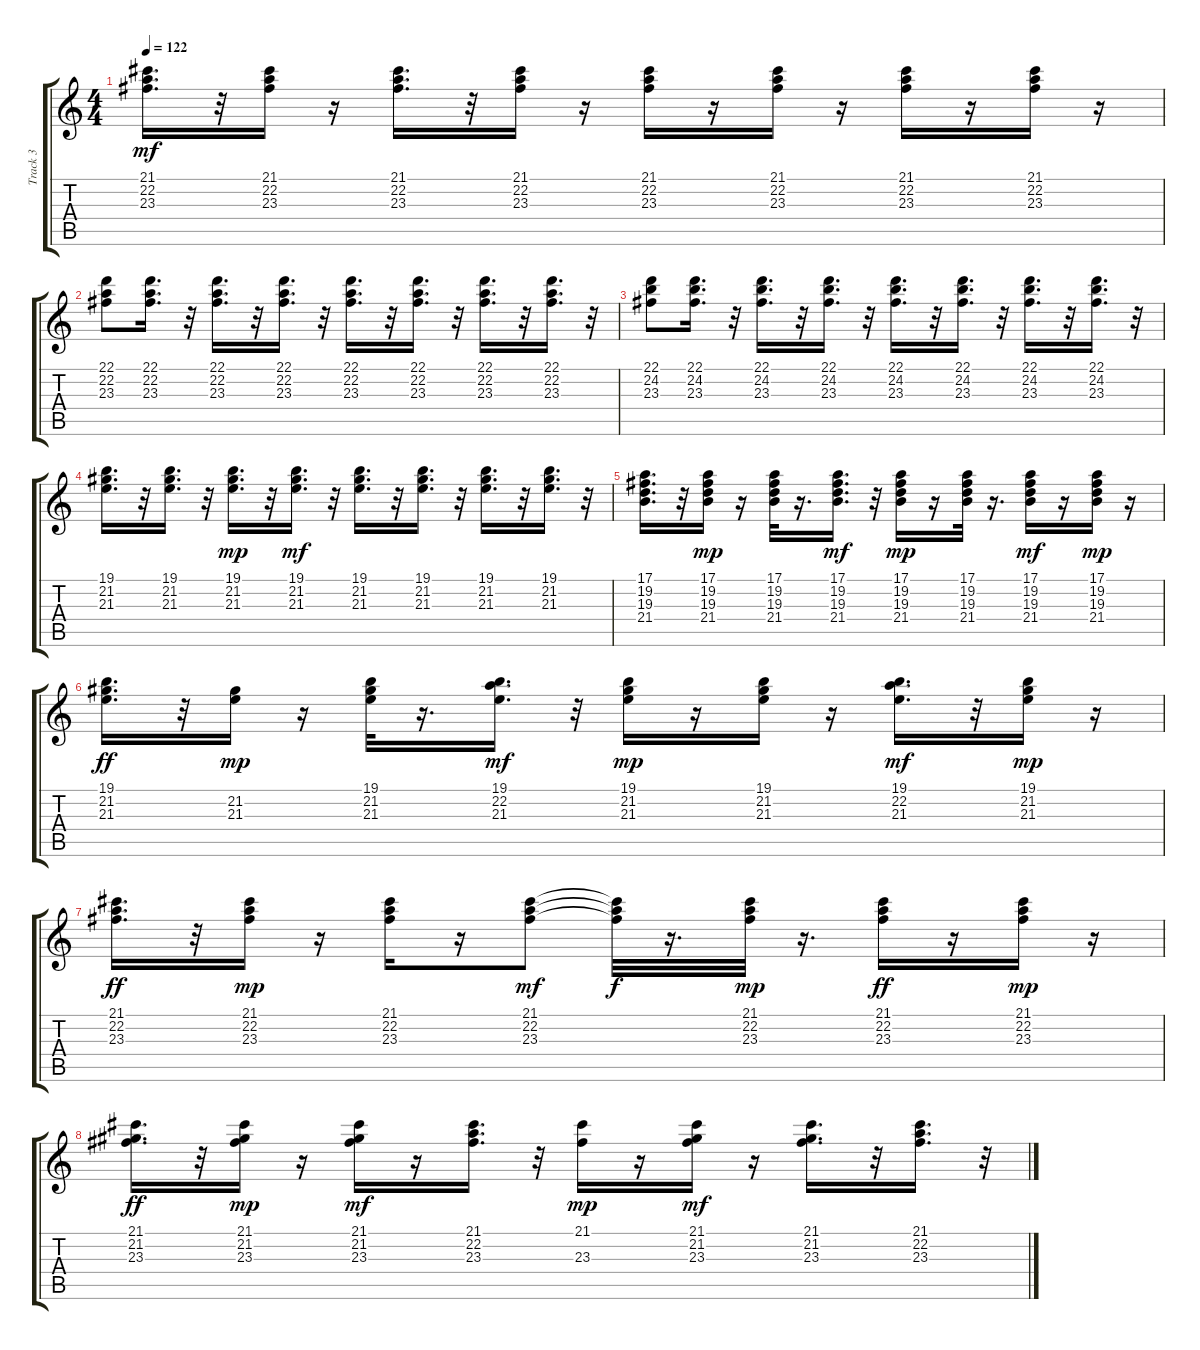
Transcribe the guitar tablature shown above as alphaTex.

\track ("Track 3" "Track 3") {instrument acousticgrandpiano}
\staff {score tabs}
\tuning (E4 B3 G3 D3 A2 E2) {hide}
\ts (4 4)
\tempo 122
\clef g2
\ks c
(21.1 22.2 23.3).16{d dy mf} r.32 (21.1 22.2 23.3).16 r.16 (21.1 22.2 23.3).16{d} r.32 (21.1 22.2 23.3).16 r.16 (21.1 22.2 23.3).16 r.16 (21.1 22.2 23.3).16 r.16 (21.1 22.2 23.3).16 r.16 (21.1 22.2 23.3).16 r.16 |
(22.1 22.2 23.3).8 (22.1 22.2 23.3).16{d} r.32 (22.1 22.2 23.3).16{d} r.32 (22.1 22.2 23.3).16{d} r.32 (22.1 22.2 23.3).16{d} r.32 (22.1 22.2 23.3).16{d} r.32 (22.1 22.2 23.3).16{d} r.32 (22.1 22.2 23.3).16{d} r.32 |
(22.1 24.2 23.3).8 (22.1 24.2 23.3).16{d} r.32 (22.1 24.2 23.3).16{d} r.32 (22.1 24.2 23.3).16{d} r.32 (22.1 24.2 23.3).16{d} r.32 (22.1 24.2 23.3).16{d} r.32 (22.1 24.2 23.3).16{d} r.32 (22.1 24.2 23.3).16{d} r.32 |
(19.1 21.2 21.3).16{d} r.32 (19.1 21.2 21.3).16{d} r.32 (19.1 21.2 21.3).16{d dy mp} r.32 (19.1 21.2 21.3).16{d dy mf} r.32 (19.1 21.2 21.3).16{d} r.32 (19.1 21.2 21.3).16{d} r.32 (19.1 21.2 21.3).16{d} r.32 (19.1 21.2 21.3).16{d} r.32 |
(17.1 19.2 19.3 21.4).16{d} r.32 (17.1 19.2 19.3 21.4).16{dy mp} r.16 (17.1 19.2 19.3 21.4).32 r.16{d} (17.1 19.2 19.3 21.4).16{d dy mf} r.32 (17.1 19.2 19.3 21.4).16{dy mp} r.16 (17.1 19.2 19.3 21.4).32 r.16{d} (17.1 19.2 19.3 21.4).16{dy mf} r.16 (17.1 19.2 19.3 21.4).16{dy mp} r.16 |
(19.1 21.2 21.3).16{d dy ff} r.32 (21.2 21.3).16{dy mp} r.16 (19.1 21.2 21.3).32 r.16{d} (19.1 22.2 21.3).16{d dy mf} r.32 (19.1 21.2 21.3).16{dy mp} r.16 (19.1 21.2 21.3).16 r.16 (19.1 22.2 21.3).16{d dy mf} r.32 (19.1 21.2 21.3).16{dy mp} r.16 |
(21.1 22.2 23.3).16{d dy ff} r.32 (21.1 22.2 23.3).16{dy mp} r.16 (21.1 22.2 23.3).16 r.16 (21.1 22.2 23.3).8{dy mf} (21.1{t} 22.2{t} 23.3{t}).32{dy f} r.16{d} (21.1 22.2 23.3).32{dy mp} r.16{d} (21.1 22.2 23.3).16{dy ff} r.16 (21.1 22.2 23.3).16{dy mp} r.16 |
(21.1 21.2 23.3).16{d dy ff} r.32 (21.1 21.2 23.3).16{dy mp} r.16 (21.1 21.2 23.3).16{dy mf} r.16 (21.1 22.2 23.3).16{d} r.32 (21.1 23.3).16{dy mp} r.16 (21.1 21.2 23.3).16{dy mf} r.16 (21.1 21.2 23.3).16{d} r.32 (21.1 22.2 23.3).16{d} r.32
